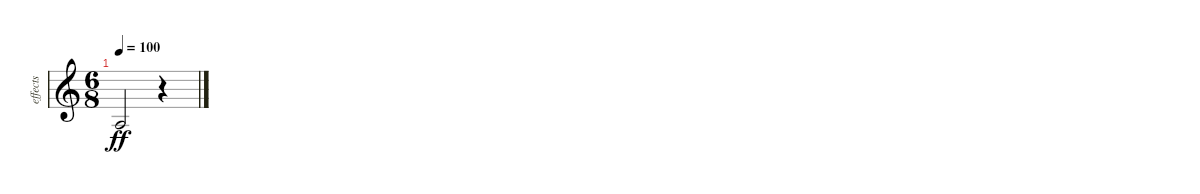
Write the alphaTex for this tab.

\track ("effects" "effects") {instrument reversecymbal}
\staff {score}
\tuning (E4 B3 G3 D3 A2 E2) {hide}
\ts (6 8)
\tempo 100
\clef g2
\ks c
2.3.2{dy ff} r.4
